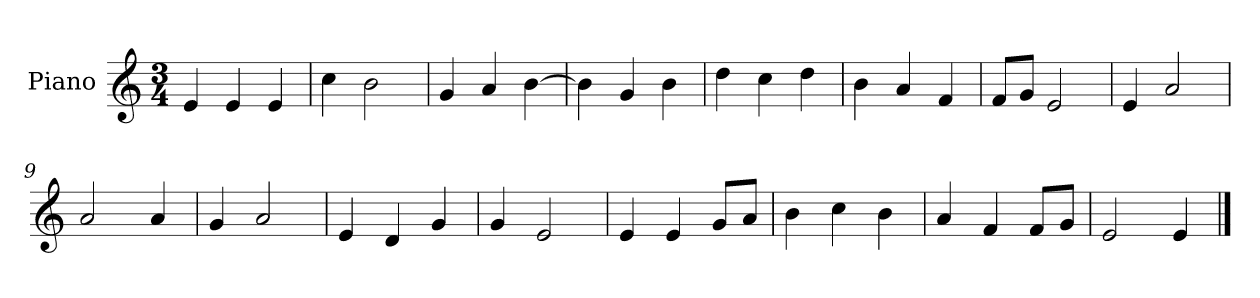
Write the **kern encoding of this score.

**kern
*part1
*staff1
*I"Piano
*I'P-no
*clefG2
*k[]
*M3/4
*MM176
=1
4e/
4e/
4e/
=2
4cc\
2b\
=3
4g/
4a/
[4b\
=4
4b\]
4g/
4b\
=5
4dd\
4cc\
4dd\
=6
4b\
4a/
4f/
=7
8f/L
8g/J
2e/
=8
4e/
2a/
=9
2a/
4a/
=10
4g/
2a/
=11
4e/
4d/
4g/
=12
4g/
2e/
!!LO:LB:g=z
=13
4e/
4e/
8g/L
8a/J
=14
4b\
4cc\
4b\
=15
4a/
4f/
8f/L
8g/J
=16
2e/
4e/
==
*-
